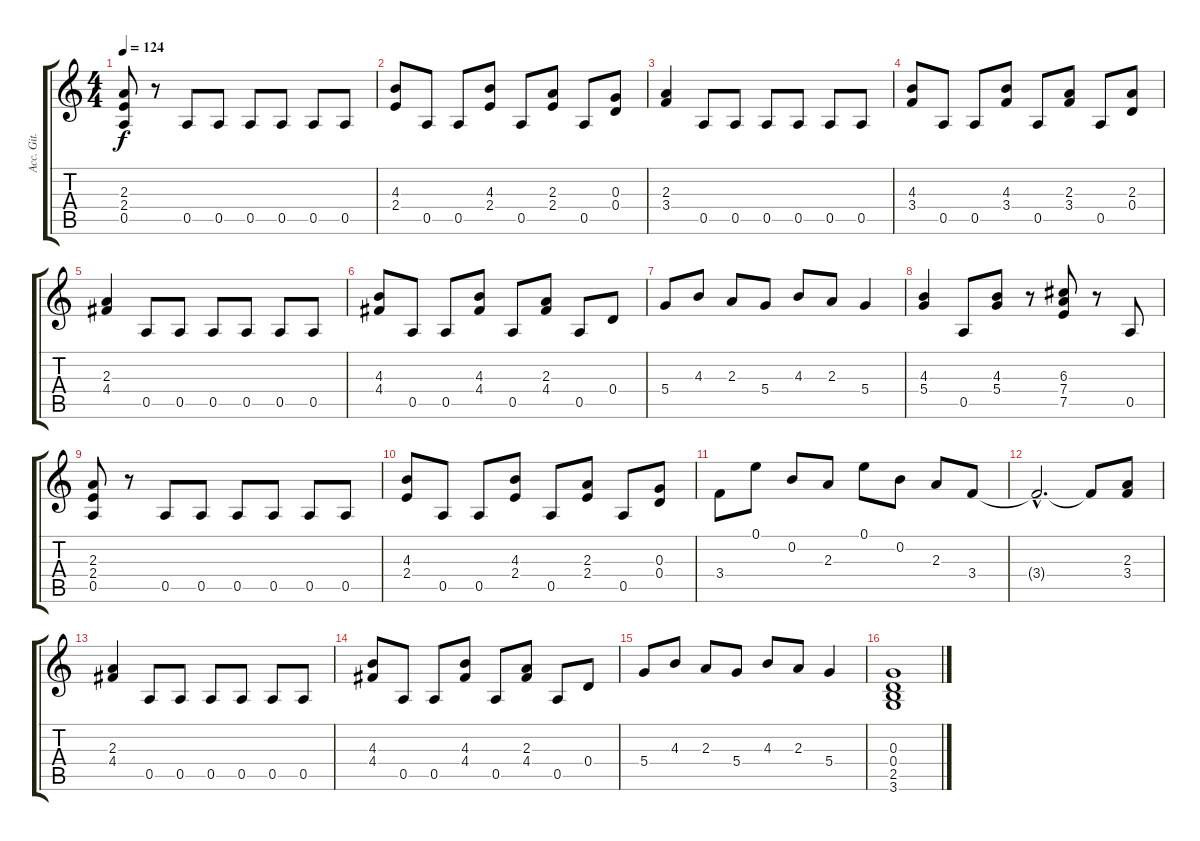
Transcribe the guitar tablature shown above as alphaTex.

\track ("Acc. Git. 12 String" "Acc. Git. ") {instrument acousticguitarsteel}
\staff {score tabs}
\tuning (E4 B3 G3 D3 A2 E2) {hide}
\ts (4 4)
\tempo 124
\clef g2
\ks c
(2.3 2.4 0.5).8{dy f instrument acousticguitarsteel} r.8 0.5.8 0.5.8 0.5.8 0.5.8 0.5.8 0.5.8 |
(4.3 2.4).8 0.5.8 0.5.8 (4.3 2.4).8 0.5.8 (2.3 2.4).8 0.5.8 (0.3 0.4).8 |
(2.3 3.4).4 0.5.8 0.5.8 0.5.8 0.5.8 0.5.8 0.5.8 |
(4.3 3.4).8 0.5.8 0.5.8 (4.3 3.4).8 0.5.8 (2.3 3.4).8 0.5.8 (2.3 0.4).8 |
(2.3 4.4).4 0.5.8 0.5.8 0.5.8 0.5.8 0.5.8 0.5.8 |
(4.3 4.4).8 0.5.8 0.5.8 (4.3 4.4).8 0.5.8 (2.3 4.4).8 0.5.8 0.4.8 |
5.4.8 4.3.8 2.3.8 5.4.8 4.3.8 2.3.8 5.4.4 |
(4.3 5.4).4 0.5.8 (4.3 5.4).8 r.8 (6.3 7.4 7.5).8 r.8 0.5.8 |
(2.3 2.4 0.5).8 r.8 0.5.8 0.5.8 0.5.8 0.5.8 0.5.8 0.5.8 |
(4.3 2.4).8 0.5.8 0.5.8 (4.3 2.4).8 0.5.8 (2.3 2.4).8 0.5.8 (0.3 0.4).8 |
3.4.8 0.1.8 0.2.8 2.3.8 0.1.8 0.2.8 2.3.8 3.4.8 |
3.4{hac t}.2{d} 3.4{t}.8 (2.3 3.4).8 |
(2.3 4.4).4 0.5.8 0.5.8 0.5.8 0.5.8 0.5.8 0.5.8 |
(4.3 4.4).8 0.5.8 0.5.8 (4.3 4.4).8 0.5.8 (2.3 4.4).8 0.5.8 0.4.8 |
5.4.8 4.3.8 2.3.8 5.4.8 4.3.8 2.3.8 5.4.4 |
(0.3 0.4 2.5 3.6).1
